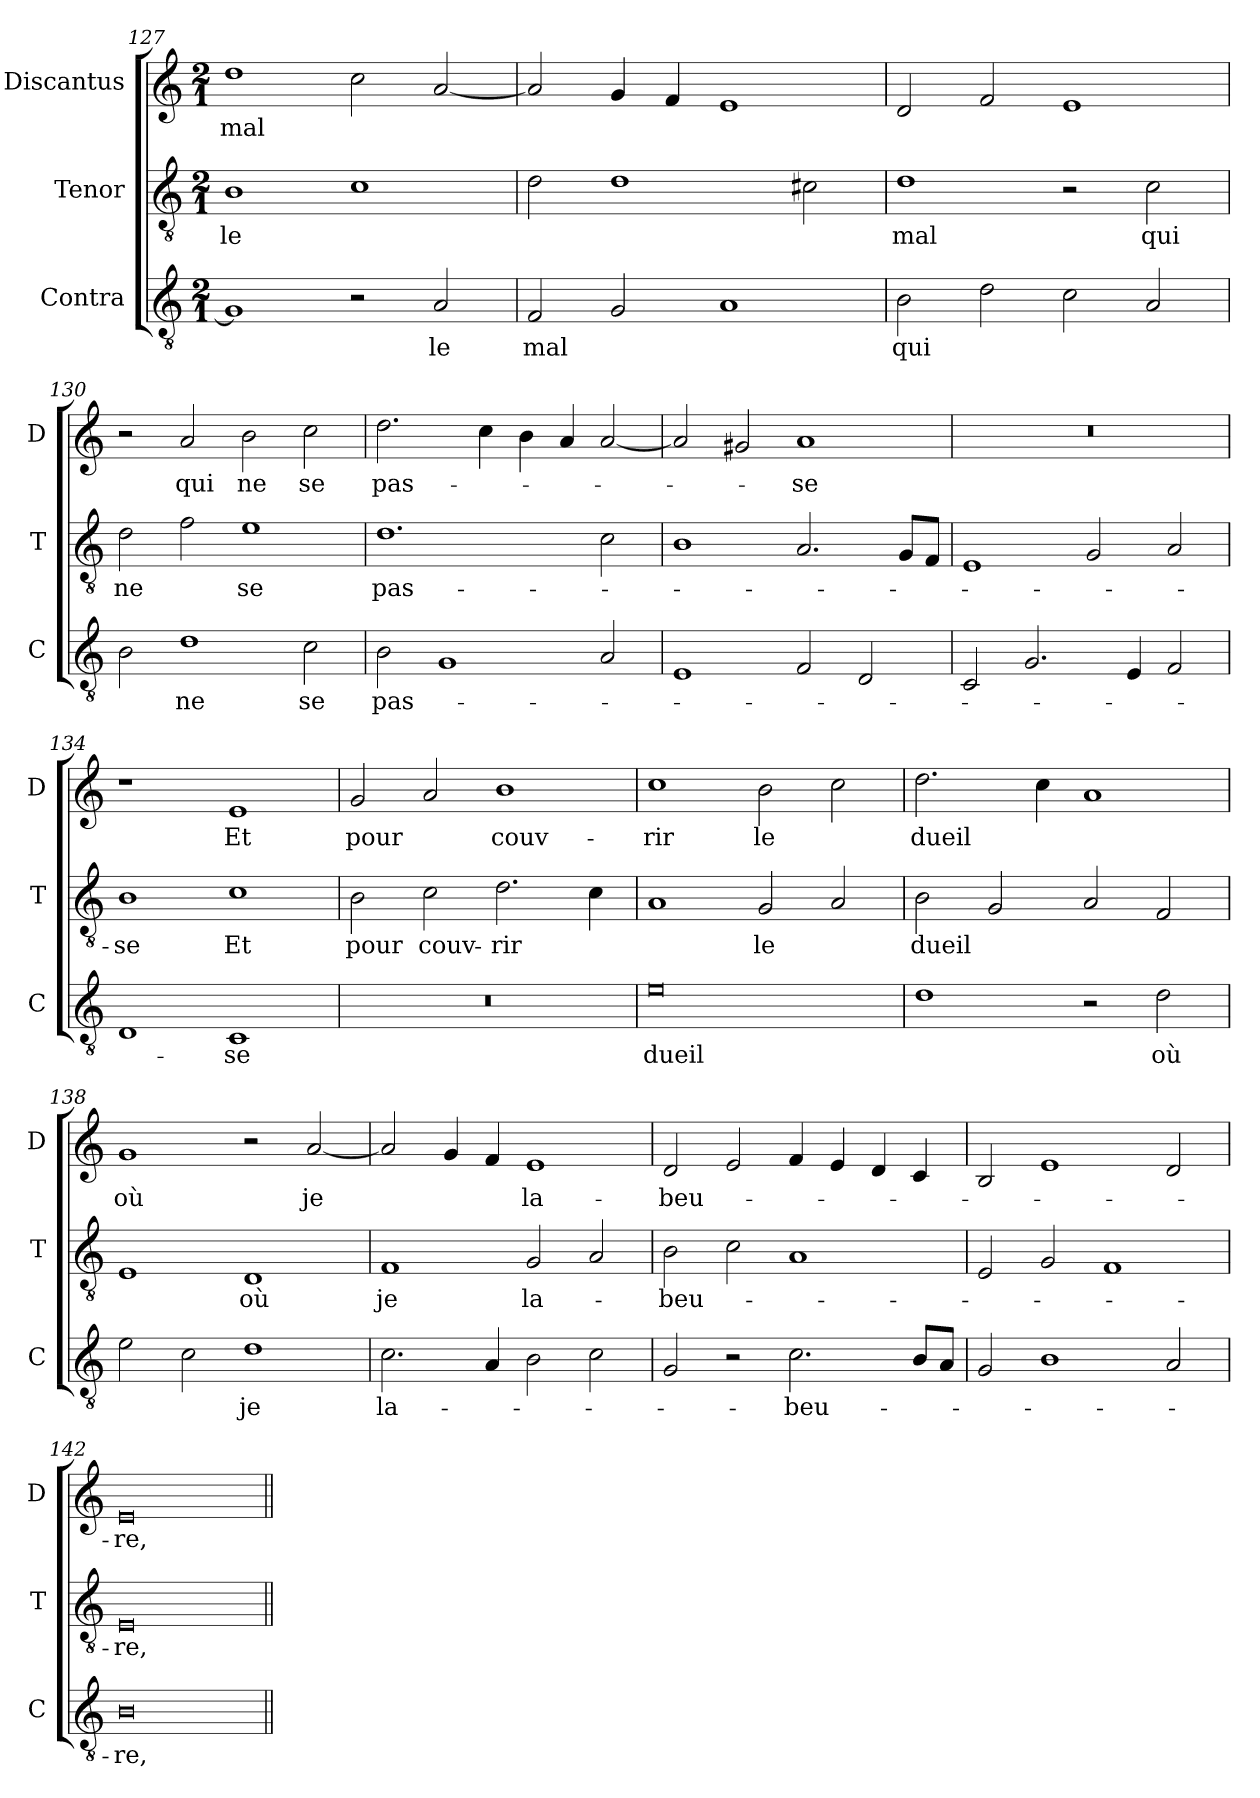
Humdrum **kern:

**kern	**text	**kern	**text	**kern	**text
*part3	*part3	*part2	*part2	*part1	*part1
*staff3	*staff3	*staff2	*staff2	*staff1	*staff1
*I"Contra	*	*I"Tenor	*	*I"Discantus	*
*I'C	*	*I'T	*	*I'D	*
*clefGv2	*	*clefGv2	*	*clefG2	*
*k[]	*	*k[]	*	*k[]	*
*M2/1	*	*M2/1	*	*M2/1	*
=127	=127	=127	=127	=127	=127
1G]	.	1B	le	1dd	mal
2r	.	1c	.	2cc	.
2A	le	.	.	[2a	.
=128	=128	=128	=128	=128	=128
2F	mal	2d	.	2a]	.
2G	.	1d	.	4g	.
.	.	.	.	4f	.
1A	.	.	.	1e	.
.	.	2c#X	.	.	.
=129	=129	=129	=129	=129	=129
2B	qui	1d	mal	2d	.
2d	.	.	.	2f	.
2c	.	2r	.	1e	.
2A	.	2c	qui	.	.
=130	=130	=130	=130	=130	=130
2B	.	2d	ne	2r	.
1d	ne	2f	.	2a	qui
.	.	1e	se	2b	ne
2c	se	.	.	2cc	se
=131	=131	=131	=131	=131	=131
2B	pas-	1.d	pas-	2.dd	pas-
1G	.	.	.	.	.
.	.	.	.	4cc	.
.	.	.	.	4b	.
.	.	.	.	4a	.
2A	.	2c	.	[2a	.
=132	=132	=132	=132	=132	=132
1E	.	1B	.	2a]	.
.	.	.	.	2g#X	.
2F	.	2.A	.	1a	-se
2D	.	.	.	.	.
.	.	8GL	.	.	.
.	.	8FJ	.	.	.
=133	=133	=133	=133	=133	=133
2C	.	1E	.	0r	.
2.G	.	.	.	.	.
.	.	2G	.	.	.
4E	.	.	.	.	.
2F	.	2A	.	.	.
=134	=134	=134	=134	=134	=134
1D	.	1B	-se	1r	.
1C	-se	1c	Et	1e	Et
=135	=135	=135	=135	=135	=135
0r	.	2B	pour	2g	pour
.	.	2c	couv-	2a	.
.	.	2.d	-rir	1b	couv-
.	.	4c	.	.	.
=136	=136	=136	=136	=136	=136
0e	dueil	1A	.	1cc	-rir
.	.	2G	le	2b	le
.	.	2A	.	2cc	.
=137	=137	=137	=137	=137	=137
1d	.	2B	dueil	2.dd	dueil
.	.	2G	.	.	.
.	.	.	.	4cc	.
2r	.	2A	.	1a	.
2d	où	2F	.	.	.
=138	=138	=138	=138	=138	=138
2e	.	1E	.	1g	où
2c	.	.	.	.	.
1d	je	1D	où	2r	.
.	.	.	.	[2a	je
=139	=139	=139	=139	=139	=139
2.c	la-	1F	je	2a]	.
.	.	.	.	4g	.
4A	.	.	.	4f	.
2B	.	2G	la-	1e	la-
2c	.	2A	.	.	.
=140	=140	=140	=140	=140	=140
2G	.	2B	-beu-	2d	-beu-
2r	.	2c	.	2e	.
2.c	-beu-	1A	.	4f	.
.	.	.	.	4e	.
.	.	.	.	4d	.
8BL	.	.	.	4c	.
8AJ	.	.	.	.	.
=141	=141	=141	=141	=141	=141
2G	.	2E	.	2B	.
1B	.	2G	.	1e	.
.	.	1F	.	.	.
2A	.	.	.	2d	.
=142	=142	=142	=142	=142	=142
0B	-re,	0E	-re,	0e	-re,
=||	=||	=||	=||	=||	=||
*-	*-	*-	*-	*-	*-
